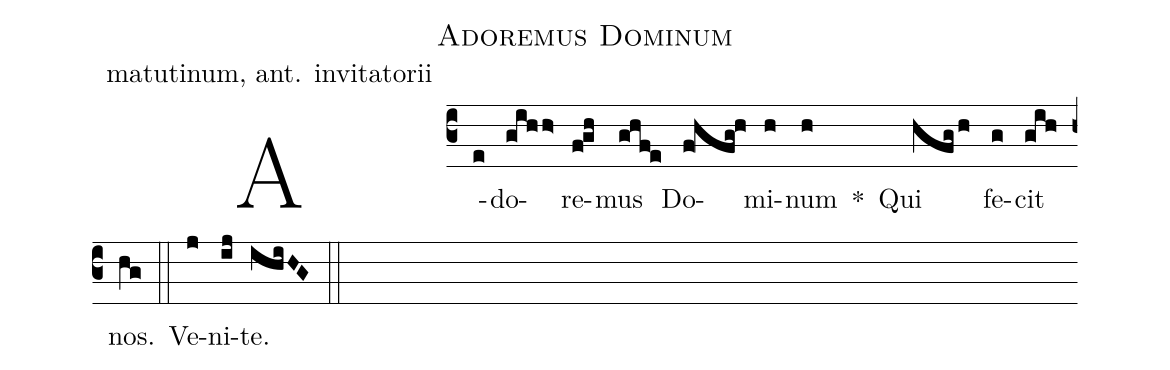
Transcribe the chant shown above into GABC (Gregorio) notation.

name: Adoremus Dominum;
office-part: matutinum, ant. invitatorii;
%%
(c3)
A(e)do(gih/h>)re(f!gh)mus(ghf!e) Do(f!hfg!h)mi(h)num(h) *() Qui(hfgh) fe(g)cit(gih) nos.(hg) (::)

Ve(j)ni(ij)te.(ihiHG) (::)
